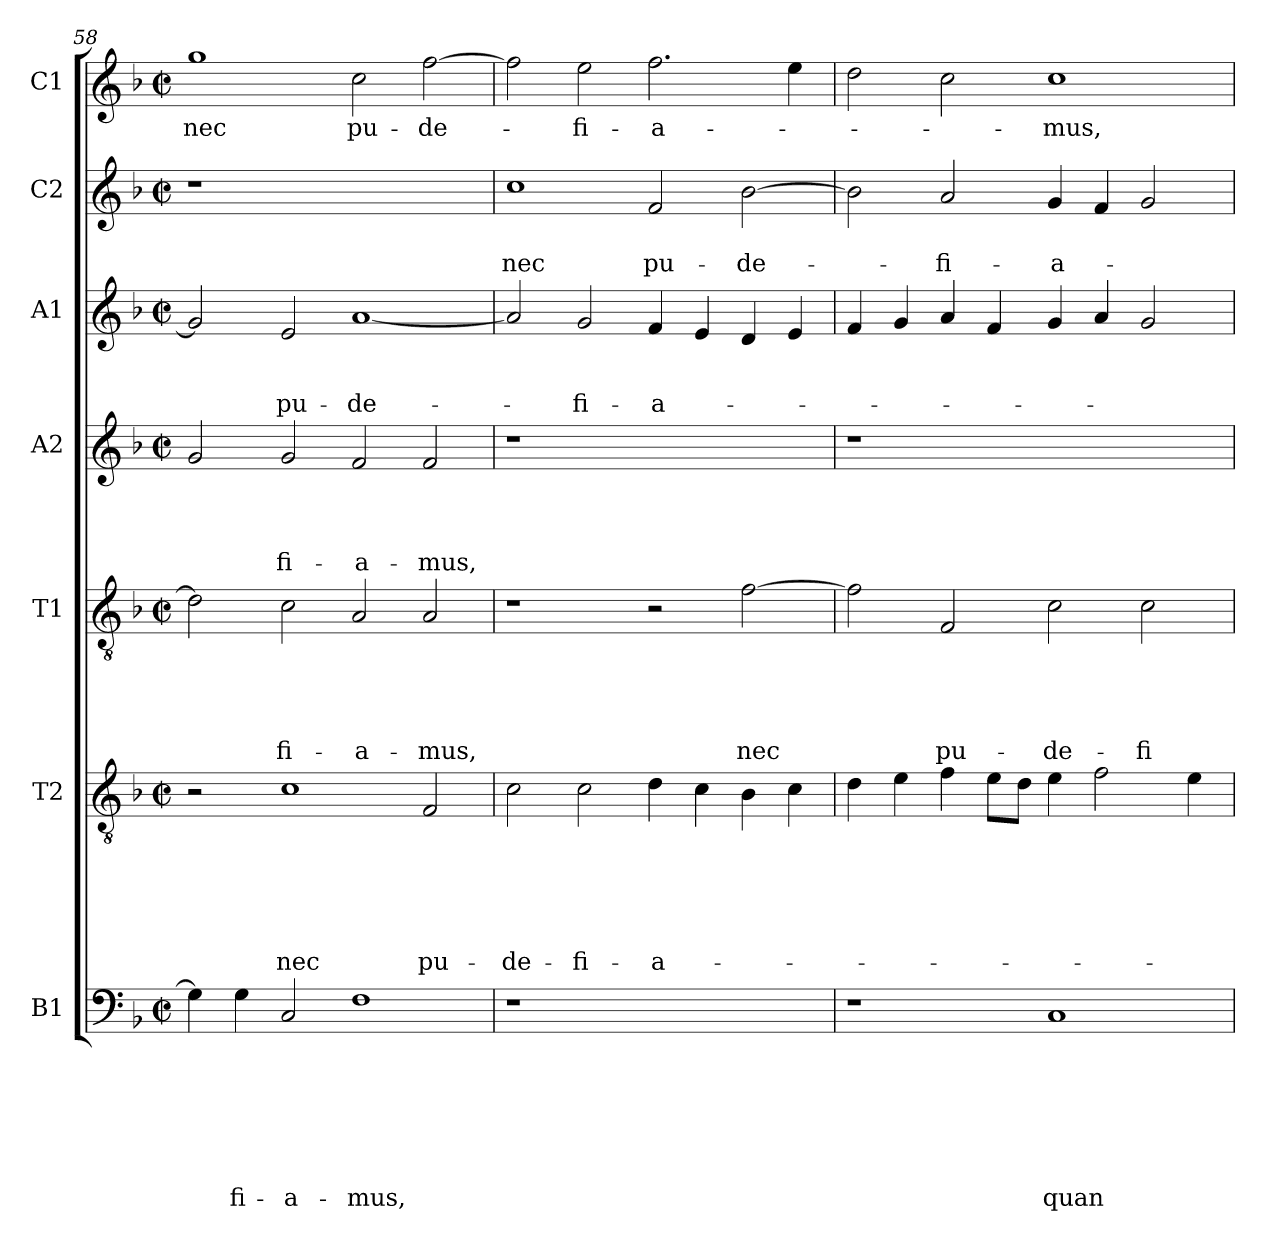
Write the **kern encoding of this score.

**kern	**text	**text	**text	**text	**text	**text	**text	**kern	**text	**text	**text	**text	**text	**text	**kern	**text	**text	**text	**text	**text	**kern	**text	**text	**text	**text	**kern	**text	**text	**text	**kern	**text	**text	**kern	**text
*part7	*part7	*part7	*part7	*part7	*part7	*part7	*part7	*part6	*part6	*part6	*part6	*part6	*part6	*part6	*part5	*part5	*part5	*part5	*part5	*part5	*part4	*part4	*part4	*part4	*part4	*part3	*part3	*part3	*part3	*part2	*part2	*part2	*part1	*part1
*staff7	*staff7	*staff7	*staff7	*staff7	*staff7	*staff7	*staff7	*staff6	*staff6	*staff6	*staff6	*staff6	*staff6	*staff6	*staff5	*staff5	*staff5	*staff5	*staff5	*staff5	*staff4	*staff4	*staff4	*staff4	*staff4	*staff3	*staff3	*staff3	*staff3	*staff2	*staff2	*staff2	*staff1	*staff1
*I"B1	*	*	*	*	*	*	*	*I"T2	*	*	*	*	*	*	*I"T1	*	*	*	*	*	*I"A2	*	*	*	*	*I"A1	*	*	*	*I"C2	*	*	*I"C1	*
!!LO:PB:g=z
*clefF4	*	*	*	*	*	*	*	*clefGv2	*	*	*	*	*	*	*clefGv2	*	*	*	*	*	*clefG2	*	*	*	*	*clefG2	*	*	*	*clefG2	*	*	*clefG2	*
*k[b-]	*	*	*	*	*	*	*	*k[b-]	*	*	*	*	*	*	*k[b-]	*	*	*	*	*	*k[b-]	*	*	*	*	*k[b-]	*	*	*	*k[b-]	*	*	*k[b-]	*
*F:	*	*	*	*	*	*	*	*F:	*	*	*	*	*	*	*F:	*	*	*	*	*	*F:	*	*	*	*	*F:	*	*	*	*F:	*	*	*F:	*
*M2/2	*	*	*	*	*	*	*	*M2/2	*	*	*	*	*	*	*M2/2	*	*	*	*	*	*M2/2	*	*	*	*	*M2/2	*	*	*	*M2/2	*	*	*M2/2	*
*met(c|)	*	*	*	*	*	*	*	*met(c|)	*	*	*	*	*	*	*met(c|)	*	*	*	*	*	*met(c|)	*	*	*	*	*met(c|)	*	*	*	*met(c|)	*	*	*met(c|)	*
=58	=58	=58	=58	=58	=58	=58	=58	=58	=58	=58	=58	=58	=58	=58	=58	=58	=58	=58	=58	=58	=58	=58	=58	=58	=58	=58	=58	=58	=58	=58	=58	=58	=58	=58
!	!	!	!	!	!	!	!	!	!	!	!	!	!	!	!	!	!	!	!	!	!	!	!	!	!	!	!	!	!	!	!	!	!	!LO:LY:b
4G\]	.	.	.	.	.	.	.	2r	.	.	.	.	.	.	2d\]	.	.	.	.	.	2g/	.	.	.	.	2g/]	.	.	.	1r	.	.	1gg	nec
!	!	!	!	!	!	!	!LO:LY:b	!	!	!	!	!	!	!	!	!	!	!	!	!	!	!	!	!	!	!	!	!	!	!	!	!	!	!
4G\	.	.	.	.	.	.	-fi-	.	.	.	.	.	.	.	.	.	.	.	.	.	.	.	.	.	.	.	.	.	.	.	.	.	.	.
!	!	!	!	!	!	!	!LO:LY:b	!	!	!	!	!	!	!LO:LY:b	!	!	!	!	!	!LO:LY:b	!	!	!	!	!LO:LY:b	!	!	!	!LO:LY:b	!	!	!	!	!
2C/	.	.	.	.	.	.	-a-	1c	.	.	.	.	.	nec	2c\	.	.	.	.	-fi-	2g/	.	.	.	-fi-	2e/	.	.	pu-	.	.	.	.	.
!	!	!	!	!	!	!	!LO:LY:b	!	!	!	!	!	!	!	!	!	!	!	!	!LO:LY:b	!	!	!	!	!LO:LY:b	!	!	!	!LO:LY:b	!	!	!	!	!LO:LY:b
1F	.	.	.	.	.	.	-mus,	.	.	.	.	.	.	.	2A/	.	.	.	.	-a-	2f/	.	.	.	-a-	[1a	.	.	-de-	1ryy	.	.	2cc\	pu-
!	!	!	!	!	!	!	!	!	!	!	!	!	!	!LO:LY:b	!	!	!	!	!	!LO:LY:b	!	!	!	!	!LO:LY:b	!	!	!	!	!	!	!	!	!LO:LY:b
.	.	.	.	.	.	.	.	2F/	.	.	.	.	.	pu-	2A/	.	.	.	.	-mus,	2f/	.	.	.	-mus,	.	.	.	.	.	.	.	[2ff\	-de-
=59	=59	=59	=59	=59	=59	=59	=59	=59	=59	=59	=59	=59	=59	=59	=59	=59	=59	=59	=59	=59	=59	=59	=59	=59	=59	=59	=59	=59	=59	=59	=59	=59	=59	=59
!	!	!	!	!	!	!	!	!	!	!	!	!	!	!LO:LY:b	!	!	!	!	!	!	!	!	!	!	!	!	!	!	!	!	!	!LO:LY:b	!	!
1r	.	.	.	.	.	.	.	2c\	.	.	.	.	.	-de-	1r	.	.	.	.	.	1r	.	.	.	.	2a/]	.	.	.	1cc	.	nec	2ff\]	.
!	!	!	!	!	!	!	!	!	!	!	!	!	!	!LO:LY:b	!	!	!	!	!	!	!	!	!	!	!	!	!	!	!LO:LY:b	!	!	!	!	!LO:LY:b
.	.	.	.	.	.	.	.	2c\	.	.	.	.	.	-fi-	.	.	.	.	.	.	.	.	.	.	.	2g/	.	.	-fi-	.	.	.	2ee\	-fi-
!	!	!	!	!	!	!	!	!	!	!	!	!	!	!LO:LY:b	!	!	!	!	!	!	!	!	!	!	!	!	!	!	!LO:LY:b	!	!	!LO:LY:b	!	!LO:LY:b
1ryy	.	.	.	.	.	.	.	4d\	.	.	.	.	.	-a-	2r	.	.	.	.	.	1ryy	.	.	.	.	4f/	.	.	-a-	2f/	.	pu-	2.ff\	-a-
.	.	.	.	.	.	.	.	4c\	.	.	.	.	.	.	.	.	.	.	.	.	.	.	.	.	.	4e/	.	.	.	.	.	.	.	.
!	!	!	!	!	!	!	!	!	!	!	!	!	!	!	!	!	!	!	!	!LO:LY:b	!	!	!	!	!	!	!	!	!	!	!	!LO:LY:b	!	!
.	.	.	.	.	.	.	.	4B-\	.	.	.	.	.	.	[2f\	.	.	.	.	nec	.	.	.	.	.	4d/	.	.	.	[2b-\	.	-de-	.	.
.	.	.	.	.	.	.	.	4c\	.	.	.	.	.	.	.	.	.	.	.	.	.	.	.	.	.	4e/	.	.	.	.	.	.	4ee\	.
=60	=60	=60	=60	=60	=60	=60	=60	=60	=60	=60	=60	=60	=60	=60	=60	=60	=60	=60	=60	=60	=60	=60	=60	=60	=60	=60	=60	=60	=60	=60	=60	=60	=60	=60
1r	.	.	.	.	.	.	.	4d\	.	.	.	.	.	.	2f\]	.	.	.	.	.	1r	.	.	.	.	4f/	.	.	.	2b-\]	.	.	2dd\	.
.	.	.	.	.	.	.	.	4e\	.	.	.	.	.	.	.	.	.	.	.	.	.	.	.	.	.	4g/	.	.	.	.	.	.	.	.
!	!	!	!	!	!	!	!	!	!	!	!	!	!	!	!	!	!	!	!	!LO:LY:b	!	!	!	!	!	!	!	!	!	!	!	!LO:LY:b	!	!
.	.	.	.	.	.	.	.	4f\	.	.	.	.	.	.	2F/	.	.	.	.	pu-	.	.	.	.	.	4a/	.	.	.	2a/	.	-fi-	2cc\	.
.	.	.	.	.	.	.	.	8e\L	.	.	.	.	.	.	.	.	.	.	.	.	.	.	.	.	.	4f/	.	.	.	.	.	.	.	.
.	.	.	.	.	.	.	.	8d\J	.	.	.	.	.	.	.	.	.	.	.	.	.	.	.	.	.	.	.	.	.	.	.	.	.	.
!	!	!	!	!	!	!	!LO:LY:b	!	!	!	!	!	!	!	!	!	!	!	!	!LO:LY:b	!	!	!	!	!	!	!	!	!	!	!	!LO:LY:b	!	!LO:LY:b
1C	.	.	.	.	.	.	quan-	4e\	.	.	.	.	.	.	2c\	.	.	.	.	-de-	1ryy	.	.	.	.	4g/	.	.	.	4g/	.	-a-	1cc	-mus,
.	.	.	.	.	.	.	.	2f\	.	.	.	.	.	.	.	.	.	.	.	.	.	.	.	.	.	4a/	.	.	.	4f/	.	.	.	.
!	!	!	!	!	!	!	!	!	!	!	!	!	!	!	!	!	!	!	!	!LO:LY:b	!	!	!	!	!	!	!	!	!	!	!	!	!	!
.	.	.	.	.	.	.	.	.	.	.	.	.	.	.	2c\	.	.	.	.	-fi-	.	.	.	.	.	2g/	.	.	.	2g/	.	.	.	.
.	.	.	.	.	.	.	.	4e\	.	.	.	.	.	.	.	.	.	.	.	.	.	.	.	.	.	.	.	.	.	.	.	.	.	.
=	=	=	=	=	=	=	=	=	=	=	=	=	=	=	=	=	=	=	=	=	=	=	=	=	=	=	=	=	=	=	=	=	=	=
*-	*-	*-	*-	*-	*-	*-	*-	*-	*-	*-	*-	*-	*-	*-	*-	*-	*-	*-	*-	*-	*-	*-	*-	*-	*-	*-	*-	*-	*-	*-	*-	*-	*-	*-
